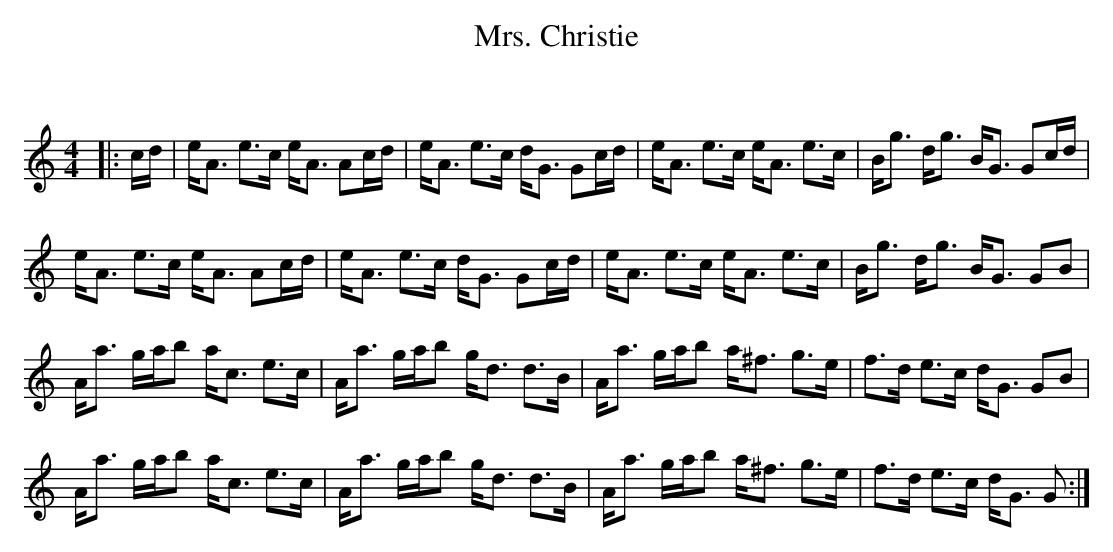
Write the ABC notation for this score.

X:1
T: Mrs. Christie
C:
Q: 128
K:Am
M:4/4
L:1/16
|:cd|eA3 e3c eA3 A2cd|eA3 e3c dG3 G2cd|eA3 e3c eA3 e3c|Bg3 dg3 BG3 G2cd|
eA3 e3c eA3 A2cd|eA3 e3c dG3 G2cd|eA3 e3c eA3 e3c|Bg3 dg3 BG3 G2B2|
Aa3 gab2 ac3 e3c|Aa3 gab2 gd3 d3B|Aa3 gab2 a^f3 g3e|f3d e3c dG3 G2B2|
Aa3 gab2 ac3 e3c|Aa3 gab2 gd3 d3B|Aa3 gab2 a^f3 g3e|f3d e3c dG3 G2:|
